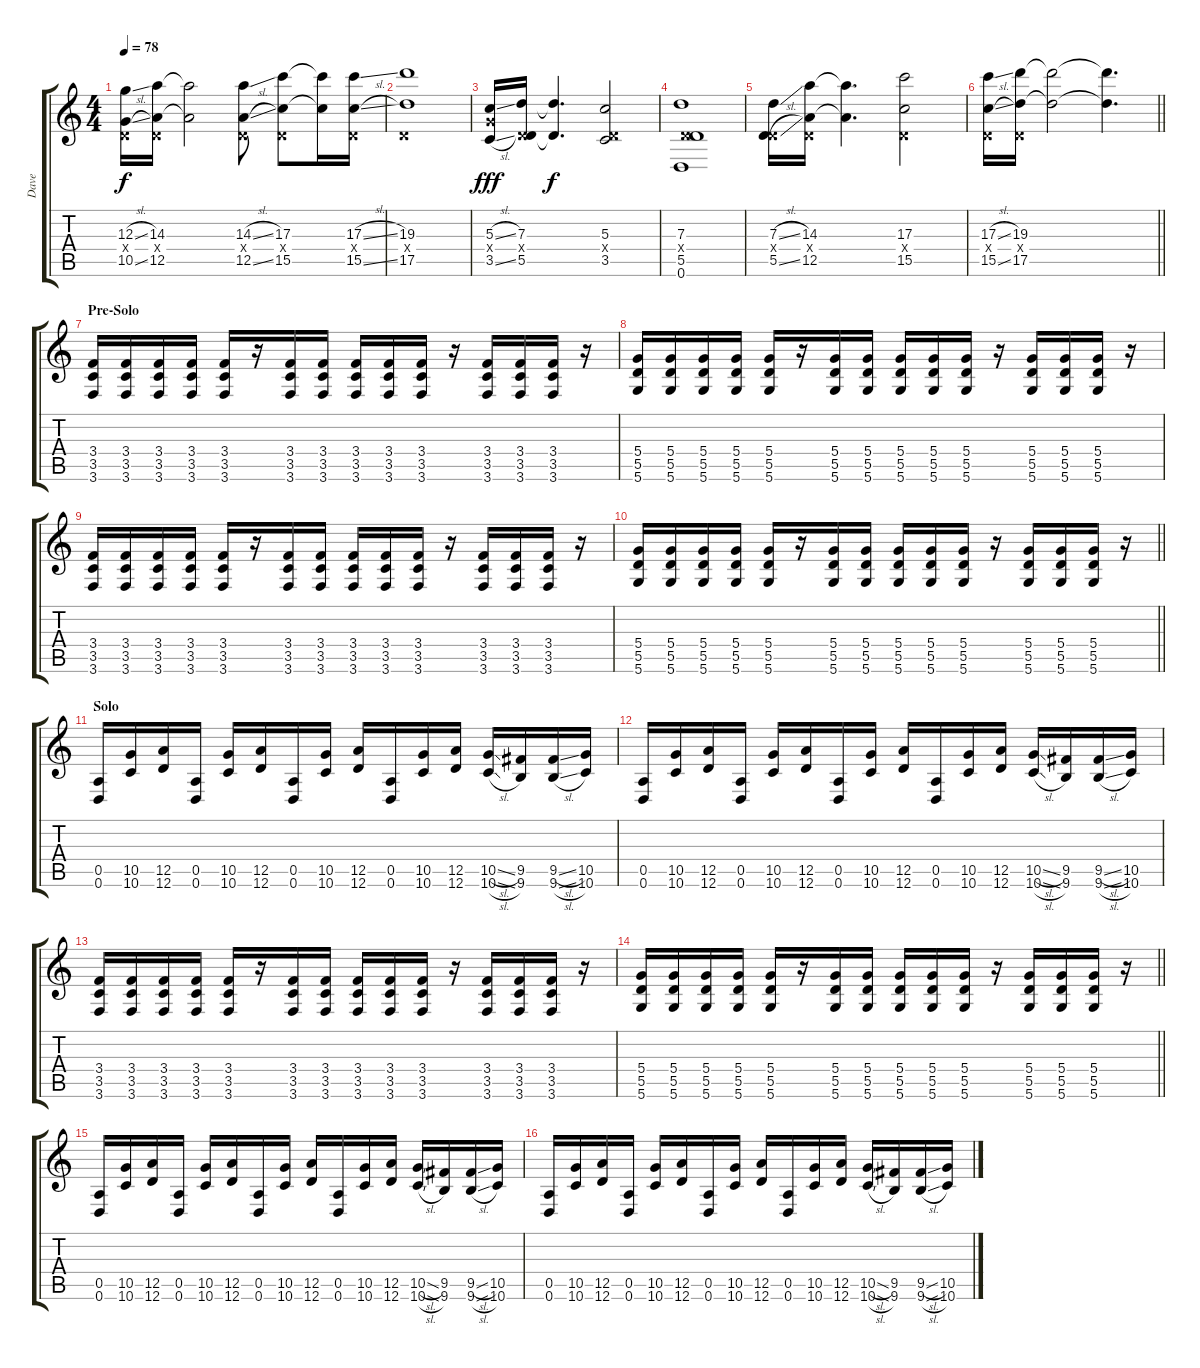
\track ("Dave" "Dave") {instrument overdrivenguitar}
\staff {score tabs}
\tuning (E4 B3 G3 D3 A2 D2) {hide}
\ts (4 4)
\tempo 78
\clef g2
\ks c
(12.3{sl} 0.4{x} 10.5{sl}).16{dy f} (14.3 0.4{x} 12.5).16 (14.3{t} 12.5{t}).2 (14.3{sl} 0.4{x} 12.5{sl}).8 (17.3 0.4{x} 15.5).8 (17.3{t} 15.5{t}).16 (17.3{sl} 0.4{x} 15.5{sl}).16 |
(19.3 0.4{x} 17.5).1 |
(5.3{sl} 5.4{x} 3.5{sl}).16{dy fff} (7.3 0.4{x} 5.5).16 (7.3{t} 5.5{t}).4{d dy f} (5.3 0.4{x} 3.5).2 |
(7.3 0.4{x} 5.5 0.6).1 |
(7.3{sl} 0.4{x} 5.5{sl}).16 (14.3 0.4{x} 12.5).16 (14.3{t} 12.5{t}).4{d} (17.3 0.4{x} 15.5).2 |
\barLineRight lightlight
(17.3{sl} 0.4{x} 15.5{sl}).16 (19.3 0.4{x} 17.5).16 (19.3{t} 17.5{t}).2 (19.3{t} 17.5{t}).4{d} |
\section ("" "Pre-Solo")
(3.4 3.5 3.6).16{instrument overdrivenguitar} (3.4 3.5 3.6).16 (3.4 3.5 3.6).16 (3.4 3.5 3.6).16 (3.4 3.5 3.6).16 r.16 (3.4 3.5 3.6).16 (3.4 3.5 3.6).16 (3.4 3.5 3.6).16 (3.4 3.5 3.6).16 (3.4 3.5 3.6).16 r.16 (3.4 3.5 3.6).16 (3.4 3.5 3.6).16 (3.4 3.5 3.6).16 r.16 |
(5.4 5.5 5.6).16 (5.4 5.5 5.6).16 (5.4 5.5 5.6).16 (5.4 5.5 5.6).16 (5.4 5.5 5.6).16 r.16 (5.4 5.5 5.6).16 (5.4 5.5 5.6).16 (5.4 5.5 5.6).16 (5.4 5.5 5.6).16 (5.4 5.5 5.6).16 r.16 (5.4 5.5 5.6).16 (5.4 5.5 5.6).16 (5.4 5.5 5.6).16 r.16 |
(3.4 3.5 3.6).16 (3.4 3.5 3.6).16 (3.4 3.5 3.6).16 (3.4 3.5 3.6).16 (3.4 3.5 3.6).16 r.16 (3.4 3.5 3.6).16 (3.4 3.5 3.6).16 (3.4 3.5 3.6).16 (3.4 3.5 3.6).16 (3.4 3.5 3.6).16 r.16 (3.4 3.5 3.6).16 (3.4 3.5 3.6).16 (3.4 3.5 3.6).16 r.16 |
\barLineRight lightlight
(5.4 5.5 5.6).16 (5.4 5.5 5.6).16 (5.4 5.5 5.6).16 (5.4 5.5 5.6).16 (5.4 5.5 5.6).16 r.16 (5.4 5.5 5.6).16 (5.4 5.5 5.6).16 (5.4 5.5 5.6).16 (5.4 5.5 5.6).16 (5.4 5.5 5.6).16 r.16 (5.4 5.5 5.6).16 (5.4 5.5 5.6).16 (5.4 5.5 5.6).16 r.16 |
\section ("" "Solo")
(0.5 0.6).16 (10.5 10.6).16 (12.5 12.6).16 (0.5 0.6).16 (10.5 10.6).16 (12.5 12.6).16 (0.5 0.6).16 (10.5 10.6).16 (12.5 12.6).16 (0.5 0.6).16 (10.5 10.6).16 (12.5 12.6).16 (10.5{sl} 10.6{sl}).16 (9.5 9.6).16 (9.5{sl} 9.6{sl}).16 (10.5 10.6).16 |
(0.5 0.6).16 (10.5 10.6).16 (12.5 12.6).16 (0.5 0.6).16 (10.5 10.6).16 (12.5 12.6).16 (0.5 0.6).16 (10.5 10.6).16 (12.5 12.6).16 (0.5 0.6).16 (10.5 10.6).16 (12.5 12.6).16 (10.5{sl} 10.6{sl}).16 (9.5 9.6).16 (9.5{sl} 9.6{sl}).16 (10.5 10.6).16 |
(3.4 3.5 3.6).16 (3.4 3.5 3.6).16 (3.4 3.5 3.6).16 (3.4 3.5 3.6).16 (3.4 3.5 3.6).16 r.16 (3.4 3.5 3.6).16 (3.4 3.5 3.6).16 (3.4 3.5 3.6).16 (3.4 3.5 3.6).16 (3.4 3.5 3.6).16 r.16 (3.4 3.5 3.6).16 (3.4 3.5 3.6).16 (3.4 3.5 3.6).16 r.16 |
\barLineRight lightlight
(5.4 5.5 5.6).16 (5.4 5.5 5.6).16 (5.4 5.5 5.6).16 (5.4 5.5 5.6).16 (5.4 5.5 5.6).16 r.16 (5.4 5.5 5.6).16 (5.4 5.5 5.6).16 (5.4 5.5 5.6).16 (5.4 5.5 5.6).16 (5.4 5.5 5.6).16 r.16 (5.4 5.5 5.6).16 (5.4 5.5 5.6).16 (5.4 5.5 5.6).16 r.16 |
(0.5 0.6).16 (10.5 10.6).16 (12.5 12.6).16 (0.5 0.6).16 (10.5 10.6).16 (12.5 12.6).16 (0.5 0.6).16 (10.5 10.6).16 (12.5 12.6).16 (0.5 0.6).16 (10.5 10.6).16 (12.5 12.6).16 (10.5{sl} 10.6{sl}).16 (9.5 9.6).16 (9.5{sl} 9.6{sl}).16 (10.5 10.6).16 |
(0.5 0.6).16 (10.5 10.6).16 (12.5 12.6).16 (0.5 0.6).16 (10.5 10.6).16 (12.5 12.6).16 (0.5 0.6).16 (10.5 10.6).16 (12.5 12.6).16 (0.5 0.6).16 (10.5 10.6).16 (12.5 12.6).16 (10.5{sl} 10.6{sl}).16 (9.5 9.6).16 (9.5{sl} 9.6{sl}).16 (10.5 10.6).16
